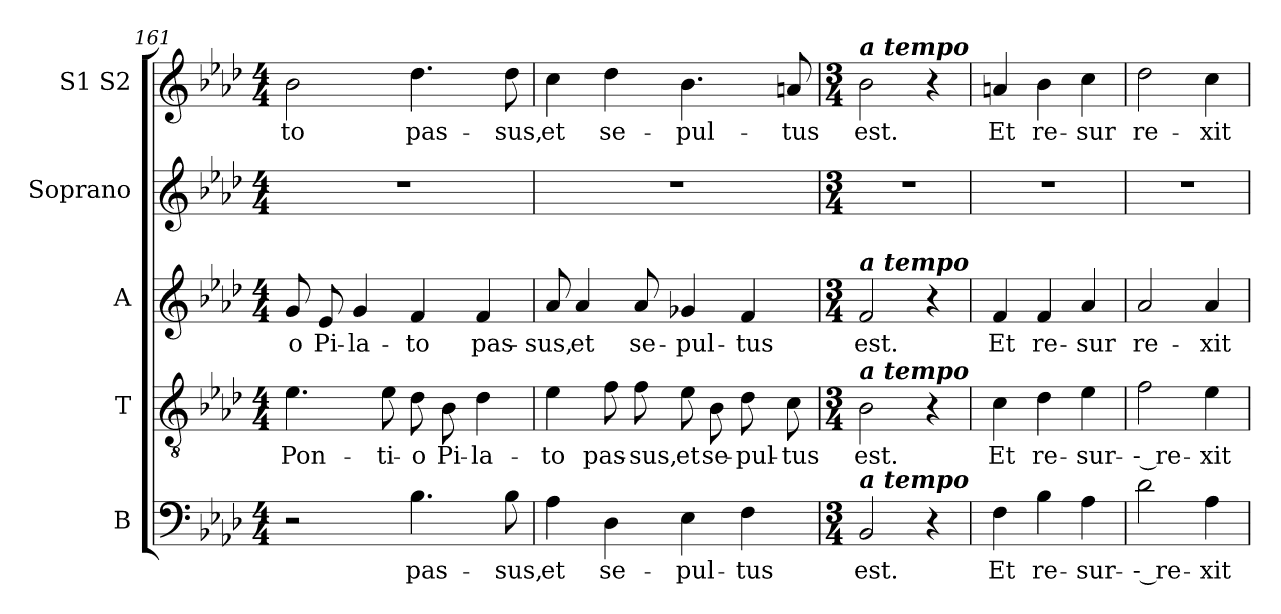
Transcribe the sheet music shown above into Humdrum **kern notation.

**kern	**text	**kern	**text	**kern	**text	**kern	**kern	**text
*part5	*part5	*part4	*part4	*part3	*part3	*part2	*part1	*part1
*staff5	*staff5	*staff4	*staff4	*staff3	*staff3	*staff2	*staff1	*staff1
*I"B	*	*I"T	*	*I"A	*	*I"Soprano	*I"S1 S2	*
!!LO:LB:g=z
*clefF4	*	*clefGv2	*	*clefG2	*	*clefG2	*clefG2	*
*	*	*ITrd7c12	*	*	*	*	*	*
*k[b-e-a-d-]	*	*k[b-e-a-d-]	*	*k[b-e-a-d-]	*	*k[b-e-a-d-]	*k[b-e-a-d-]	*
*f:	*	*f:	*	*f:	*	*f:	*f:	*
*M4/4	*	*M4/4	*	*M4/4	*	*M4/4	*M4/4	*
=161	=161	=161	=161	=161	=161	=161	=161	=161
!	!	!	!LO:LY:b:color=#000000	!	!	!	!	!
!	!	!	!	!	!LO:LY:b:color=#000000	!	!	!
!	!	!	!	!	!	!	!	!LO:LY:b:color=#000000
2r	.	4.E-i\	Pon-	8gi/	-o	1r	2b-i\	-to
!	!	!	!	!	!LO:LY:b:color=#000000	!	!	!
.	.	.	.	8e-i/	Pi-	.	.	.
!	!	!	!	!	!LO:LY:b:color=#000000	!	!	!
.	.	.	.	4gi/	-la-	.	.	.
!	!	!	!LO:LY:b:color=#000000	!	!	!	!	!
.	.	8E-i\	-ti-	.	.	.	.	.
!	!LO:LY:b:color=#000000	!	!	!	!	!	!	!
!	!	!	!LO:LY:b:color=#000000	!	!	!	!	!
!	!	!	!	!	!LO:LY:b:color=#000000	!	!	!
!	!	!	!	!	!	!	!	!LO:LY:b:color=#000000
4.B-i\	pas-	8D-i\	-o	4fi/	-to	.	4.dd-i\	pas-
!	!	!	!LO:LY:b:color=#000000	!	!	!	!	!
.	.	8BB-i\	Pi-	.	.	.	.	.
!	!	!	!LO:LY:b:color=#000000	!	!	!	!	!
!	!	!	!	!	!LO:LY:b:color=#000000	!	!	!
.	.	4D-i\	-la-	4fi/	pas-	.	.	.
!	!LO:LY:b:color=#000000	!	!	!	!	!	!	!
!	!	!	!	!	!	!	!	!LO:LY:b:color=#000000
8B-i\	-sus,	.	.	.	.	.	8dd-i\	-sus,
=162	=162	=162	=162	=162	=162	=162	=162	=162
!	!LO:LY:b:color=#000000	!	!	!	!	!	!	!
!	!	!	!LO:LY:b:color=#000000	!	!	!	!	!
!	!	!	!	!	!LO:LY:b:color=#000000	!	!	!
!	!	!	!	!	!	!	!	!LO:LY:b:color=#000000
4A-i\	et	4E-i\	-to	8a-i/	-sus,	1r	4cci\	et
!	!	!	!	!	!LO:LY:b:color=#000000	!	!	!
.	.	.	.	4a-i/	et	.	.	.
!	!LO:LY:b:color=#000000	!	!	!	!	!	!	!
!	!	!	!LO:LY:b:color=#000000	!	!	!	!	!
!	!	!	!	!	!	!	!	!LO:LY:b:color=#000000
4D-i\	se-	8Fi\	pas-	.	.	.	4dd-i\	se-
!	!	!	!LO:LY:b:color=#000000	!	!	!	!	!
!	!	!	!	!	!LO:LY:b:color=#000000	!	!	!
.	.	8Fi\	-sus,	8a-i/	se-	.	.	.
!	!LO:LY:b:color=#000000	!	!	!	!	!	!	!
!	!	!	!LO:LY:b:color=#000000	!	!	!	!	!
!	!	!	!	!	!LO:LY:b:color=#000000	!	!	!
!	!	!	!	!	!	!	!	!LO:LY:b:color=#000000
4E-i\	-pul-	8E-i\	et	4g-Xi/	-pul-	.	4.b-i\	-pul-
!	!	!	!LO:LY:b:color=#000000	!	!	!	!	!
.	.	8BB-i\	se-	.	.	.	.	.
!	!LO:LY:b:color=#000000	!	!	!	!	!	!	!
!	!	!	!LO:LY:b:color=#000000	!	!	!	!	!
!	!	!	!	!	!LO:LY:b:color=#000000	!	!	!
4Fi\	-tus	8D-i\	-pul-	4fi/	-tus	.	.	.
!	!	!	!LO:LY:b:color=#000000	!	!	!	!	!
!	!	!	!	!	!	!	!	!LO:LY:b:color=#000000
.	.	8Ci\	-tus	.	.	.	8ani/	-tus
=163	=163	=163	=163	=163	=163	=163	=163	=163
*M3/4	*	*M3/4	*	*M3/4	*	*M3/4	*M3/4	*
!	!LO:LY:b:color=#000000	!	!	!	!	!	!	!
!	!	!	!LO:LY:b:color=#000000	!	!	!	!	!
!	!	!	!	!	!LO:LY:b:color=#000000	!LO:N:vis=1	!	!
*	*	*	*	*	*	*	*MM150	*
!	!	!	!	!	!	!	!LO:TX:a:Bi:t=a tempo	!
!	!	!	!	!LO:TX:a:Bi:t=a tempo	!	!	!	!
!	!	!LO:TX:a:Bi:t=a tempo	!	!	!	!	!	!
!LO:TX:a:Bi:t=a tempo	!	!	!	!	!	!	!	!
!	!	!	!	!	!	!	!	!LO:LY:b:color=#000000
2BB-i/	est.	2BB-i\	est.	2fi/	est.	2.r	2b-i\	est.
4r	.	4r	.	4r	.	.	4r	.
=164	=164	=164	=164	=164	=164	=164	=164	=164
!	!LO:LY:b:color=#000000	!	!	!	!	!	!	!
!	!	!	!LO:LY:b:color=#000000	!	!	!	!	!
!	!	!	!	!	!LO:LY:b:color=#000000	!LO:N:vis=1	!	!
!	!	!	!	!	!	!	!	!LO:LY:b:color=#000000
4Fi\	Et	4Ci\	Et	4fi/	Et	2.r	4ani/	Et
!	!LO:LY:b:color=#000000	!	!	!	!	!	!	!
!	!	!	!LO:LY:b:color=#000000	!	!	!	!	!
!	!	!	!	!	!LO:LY:b:color=#000000	!	!	!
!	!	!	!	!	!	!	!	!LO:LY:b:color=#000000
4B-i\	re-	4D-i\	re-	4fi/	re-	.	4b-i\	re-
!	!LO:LY:b:color=#000000	!	!	!	!	!	!	!
!	!	!	!LO:LY:b:color=#000000	!	!	!	!	!
!	!	!	!	!	!LO:LY:b:color=#000000	!	!	!
!	!	!	!	!	!	!	!	!LO:LY:b:color=#000000
4A-i\	-sur-	4E-i\	-sur-	4a-i/	-sur	.	4cci\	-sur
=165	=165	=165	=165	=165	=165	=165	=165	=165
!	!LO:LY:b:color=#000000	!	!	!	!	!	!	!
!	!	!	!LO:LY:b:color=#000000	!	!	!	!	!
!	!	!	!	!	!LO:LY:b:color=#000000	!LO:N:vis=1	!	!
!	!	!	!	!	!	!	!	!LO:LY:b:color=#000000
2d-i\	-- re-	2Fi\	-- re-	2a-i/	- re-	2.r	2dd-i\	- re-
!	!LO:LY:b:color=#000000	!	!	!	!	!	!	!
!	!	!	!LO:LY:b:color=#000000	!	!	!	!	!
!	!	!	!	!	!LO:LY:b:color=#000000	!	!	!
!	!	!	!	!	!	!	!	!LO:LY:b:color=#000000
4A-i\	-xit	4E-i\	-xit	4a-i/	-xit	.	4cci\	-xit
=	=	=	=	=	=	=	=	=
*-	*-	*-	*-	*-	*-	*-	*-	*-
